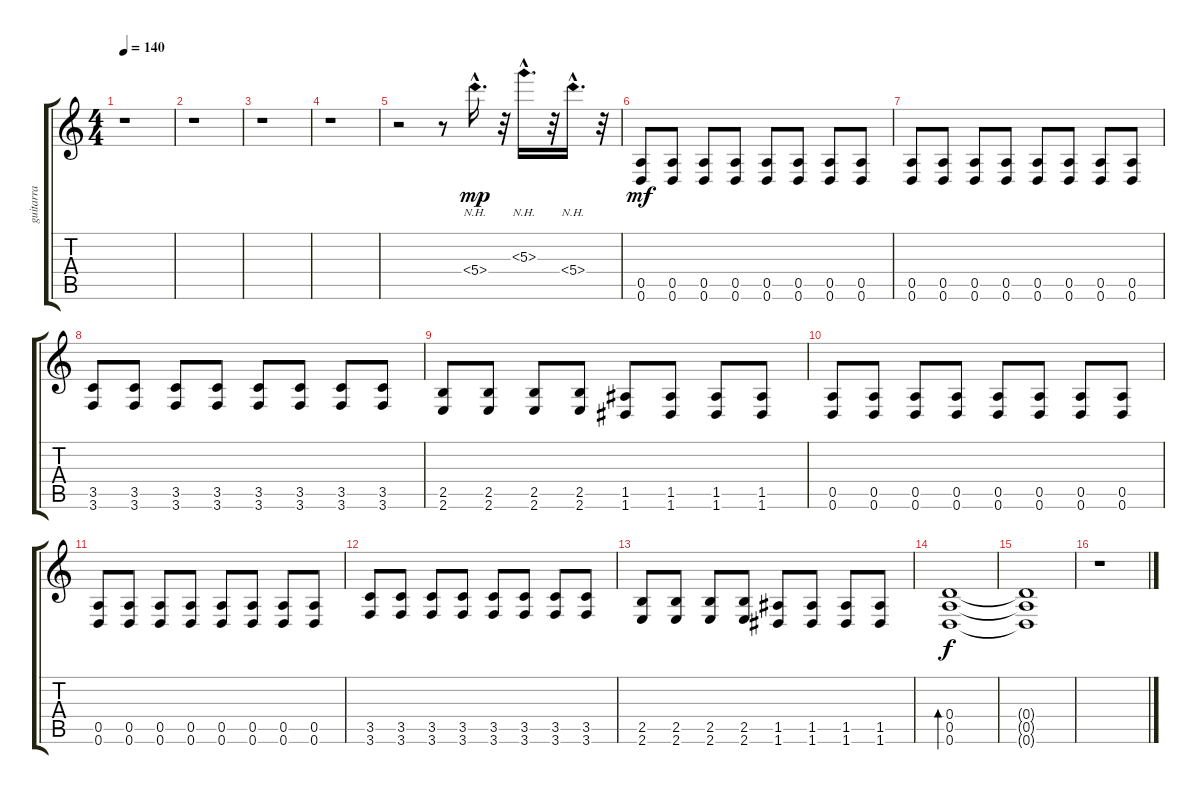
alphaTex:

\track ("guitarra" "guitarra") {instrument distortionguitar}
\staff {score tabs}
\tuning (E4 B3 G3 D3 A2 D2) {hide}
\ts (4 4)
\tempo 140
\clef g2
\ks c
r.1{dy f} |
r.1 |
r.1 |
r.1 |
r.2 r.8 5.4{nh hac}.16{d dy mp} r.32 5.3{nh hac}.16{d} r.32 5.4{nh hac}.16{d} r.32 |
(0.5 0.6).8{dy mf} (0.5 0.6).8 (0.5 0.6).8 (0.5 0.6).8 (0.5 0.6).8 (0.5 0.6).8 (0.5 0.6).8 (0.5 0.6).8 |
(0.5 0.6).8 (0.5 0.6).8 (0.5 0.6).8 (0.5 0.6).8 (0.5 0.6).8 (0.5 0.6).8 (0.5 0.6).8 (0.5 0.6).8 |
(3.5 3.6).8 (3.5 3.6).8 (3.5 3.6).8 (3.5 3.6).8 (3.5 3.6).8 (3.5 3.6).8 (3.5 3.6).8 (3.5 3.6).8 |
(2.5 2.6).8 (2.5 2.6).8 (2.5 2.6).8 (2.5 2.6).8 (1.5 1.6).8 (1.5 1.6).8 (1.5 1.6).8 (1.5 1.6).8 |
(0.5 0.6).8 (0.5 0.6).8 (0.5 0.6).8 (0.5 0.6).8 (0.5 0.6).8 (0.5 0.6).8 (0.5 0.6).8 (0.5 0.6).8 |
(0.5 0.6).8 (0.5 0.6).8 (0.5 0.6).8 (0.5 0.6).8 (0.5 0.6).8 (0.5 0.6).8 (0.5 0.6).8 (0.5 0.6).8 |
(3.5 3.6).8 (3.5 3.6).8 (3.5 3.6).8 (3.5 3.6).8 (3.5 3.6).8 (3.5 3.6).8 (3.5 3.6).8 (3.5 3.6).8 |
(2.5 2.6).8 (2.5 2.6).8 (2.5 2.6).8 (2.5 2.6).8 (1.5 1.6).8 (1.5 1.6).8 (1.5 1.6).8 (1.5 1.6).8 |
(0.4 0.5 0.6).1{bd 480 dy f} |
(0.4{t} 0.5{t} 0.6{t}).1 |
r.1
